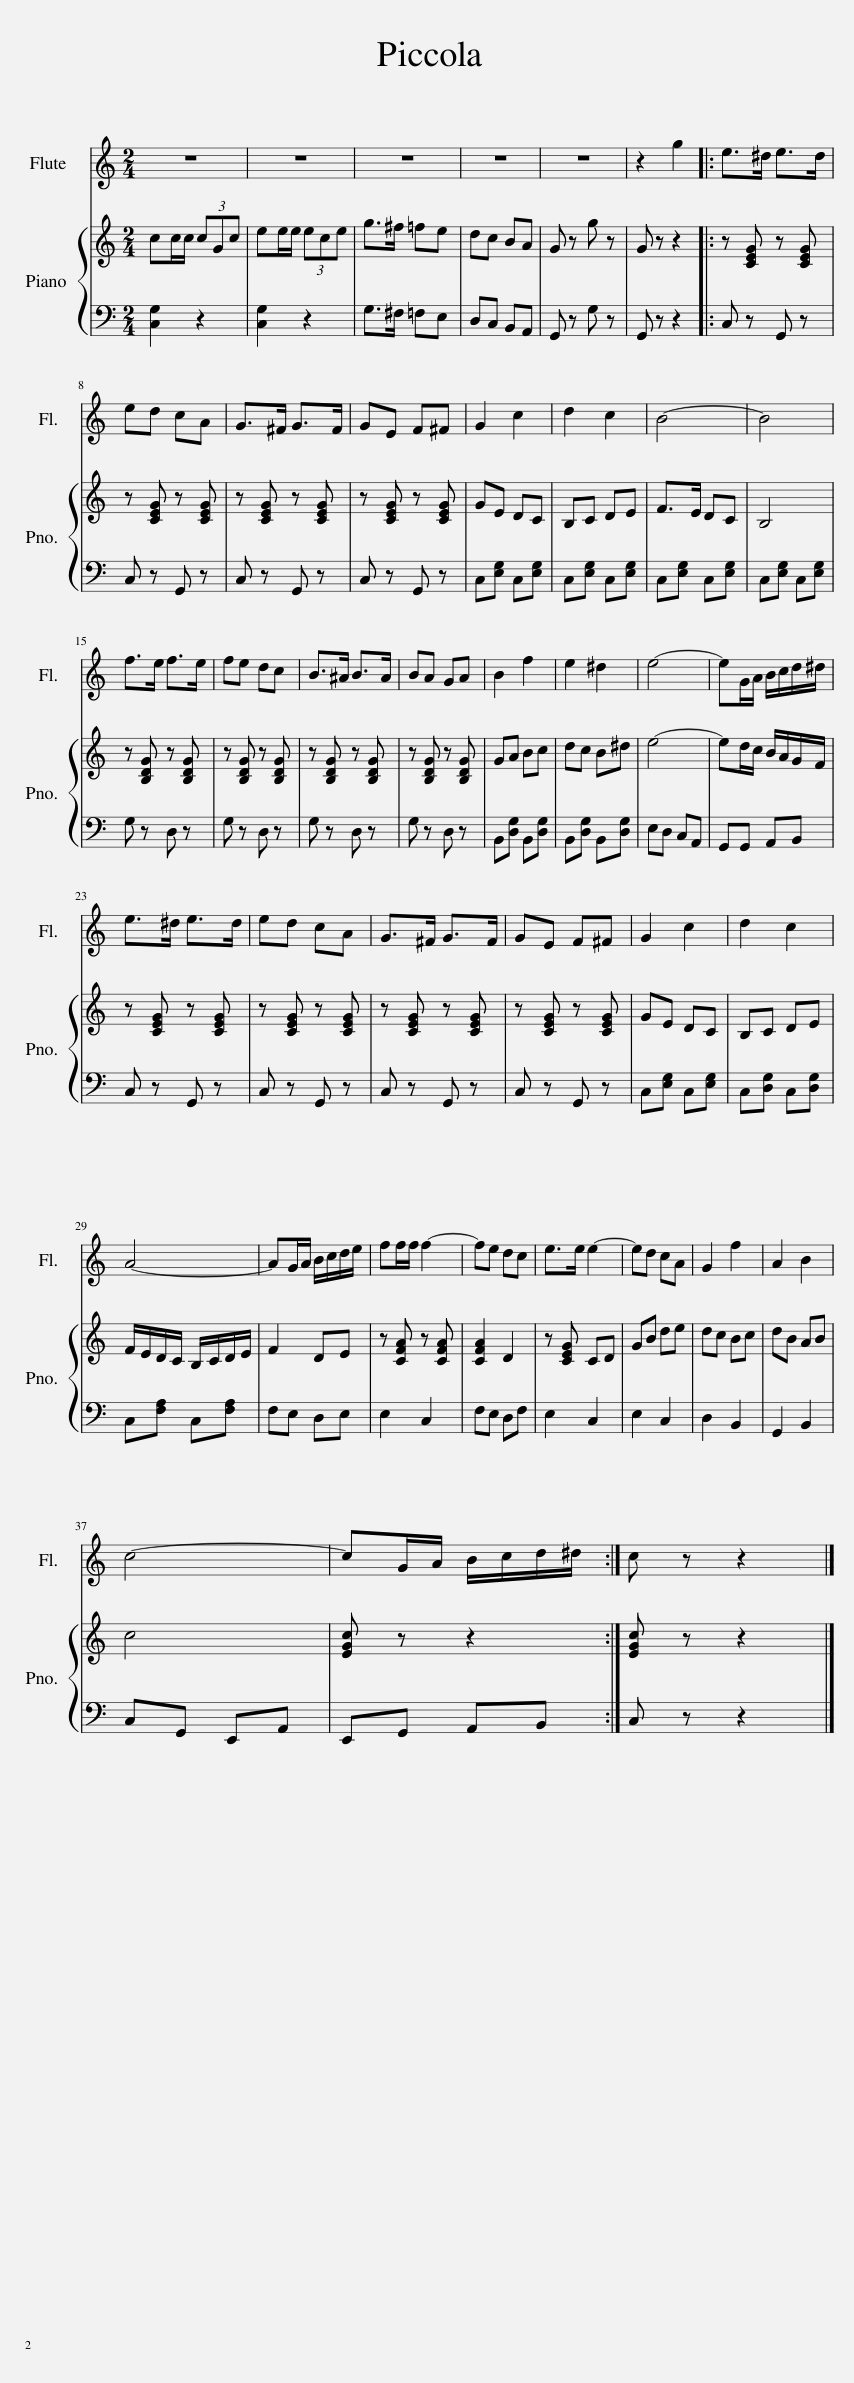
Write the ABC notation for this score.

X:1
%%score 1 { 2 | 3 }
L:1/8
M:2/4
I:linebreak $
K:C
V:1 treble
V:2 treble
V:3 bass
V:1
 z4 | z4 | z4 | z4 | z4 | %5
 z2 g2 |: e>^d e>d |$ ed cA | G>^F G>F | GE F^F | %10
 G2 c2 | d2 c2 | B4- | B4 |$ f>e f>e | %15
 fe dc | B>^A B>A | BA GA | B2 f2 | e2 ^d2 | %20
 e4- | eG/A/ B/c/d/^d/ |$ e>^d e>d | ed cA | G>^F G>F | %25
 GE F^F | G2 c2 | d2 c2 |$ A4- | AG/A/ B/c/d/e/ | %30
 ff/f/ f2- | fe dc | e>e e2- | ed cA | G2 f2 | %35
 A2 B2 |$ c4- | cG/A/ B/c/d/^d/ :| c z z2 |] %39
V:2
 cc/c/ (3cGc | ee/e/ (3ece | g>^f =fe | dc BA | G z g z | %5
 G z z2 |: z [CEG] z [CEG] |$ z [CEG] z [CEG] | z [CEG] z [CEG] | z [CEG] z [CEG] | %10
 GE DC | B,C DE | F>E DC | B,4 |$ z [B,DG] z [B,DG] | %15
 z [B,DG] z [B,DG] | z [B,DG] z [B,DG] | z [B,DG] z [B,DG] | GA Bc | dc B^d | %20
 e4- | ed/c/ B/A/G/F/ |$ z [CEG] z [CEG] | z [CEG] z [CEG] | z [CEG] z [CEG] | %25
 z [CEG] z [CEG] | GE DC | B,C DE |$ F/E/D/C/ B,/C/D/E/ | F2 DE | %30
 z [CFA] z [CFA] | [CFA]2 D2 | z [CEG] CD | GB de | dc Bc | %35
 dB AB |$ c4 | [EGc] z z2 :| [EGc] z z2 |] %39
V:3
 [C,G,]2 z2 | [C,G,]2 z2 | G,>^F, =F,E, | D,C, B,,A,, | G,, z G, z | %5
 G,, z z2 |: C, z G,, z |$ C, z G,, z | C, z G,, z | C, z G,, z | %10
 C,[E,G,] C,[E,G,] | C,[E,G,] C,[E,G,] | C,[E,G,] C,[E,G,] | C,[E,G,] C,[E,G,] |$ G, z D, z | %15
 G, z D, z | G, z D, z | G, z D, z | B,,[D,G,] B,,[D,G,] | B,,[D,G,] B,,[D,G,] | %20
 E,D, C,A,, | G,,G,, A,,B,, |$ C, z G,, z | C, z G,, z | C, z G,, z | %25
 C, z G,, z | C,[E,G,] C,[E,G,] | C,[D,G,] C,[D,G,] |$ C,[F,A,] C,[F,A,] | F,E, D,E, | %30
 E,2 C,2 | F,E, D,F, | E,2 C,2 | E,2 C,2 | D,2 B,,2 | %35
 G,,2 B,,2 |$ C,G,, E,,A,, | E,,G,, A,,B,, :| C, z z2 |] %39
